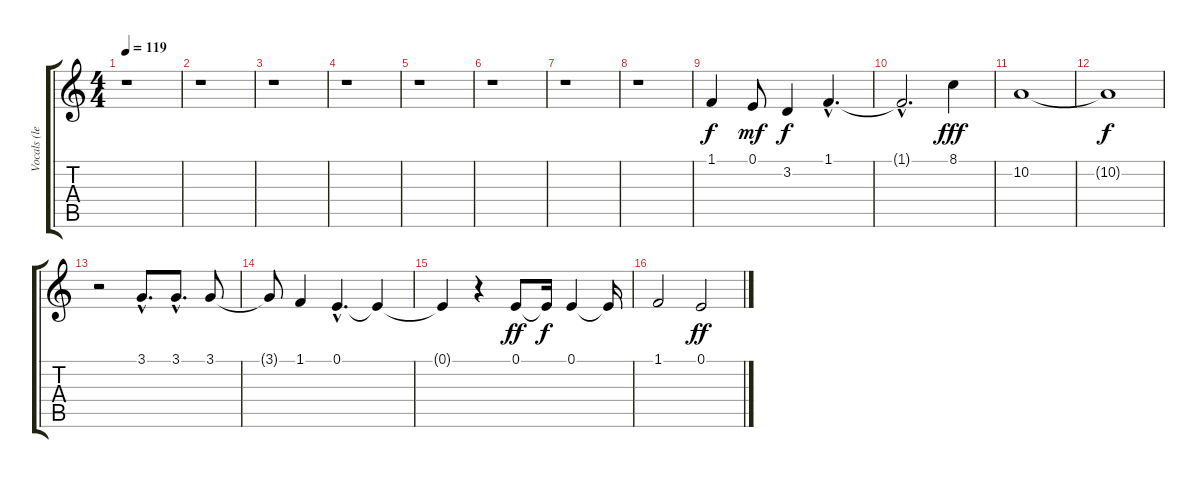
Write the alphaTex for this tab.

\track ("Vocals (lead female and choir)" "Vocals (le") {instrument choiraahs}
\staff {score tabs}
\tuning (E4 B3 G3 D3 A2 E2) {hide}
\ts (4 4)
\tempo 119
\clef g2
\ks c
r.1{dy f instrument choiraahs} |
r.1 |
r.1 |
r.1 |
r.1 |
r.1 |
r.1 |
r.1 |
1.1.4{instrument synthvoice} 0.1.8{dy mf} 3.2.4{dy f} 1.1{hac}.4{d} |
1.1{hac t}.2{d} 8.1.4{dy fff} |
10.2.1 |
10.2{t}.1{dy f} |
r.2 3.1{hac}.8{d} 3.1{hac}.8{d} 3.1.8 |
3.1{t}.8 1.1.4 0.1{hac}.4{d} 0.1{t}.4 |
0.1{t}.4 r.4 0.1.8{dy ff} 0.1{t}.16{dy f} 0.1.4 0.1{t}.16 |
1.1.2 0.1.2{dy ff}
